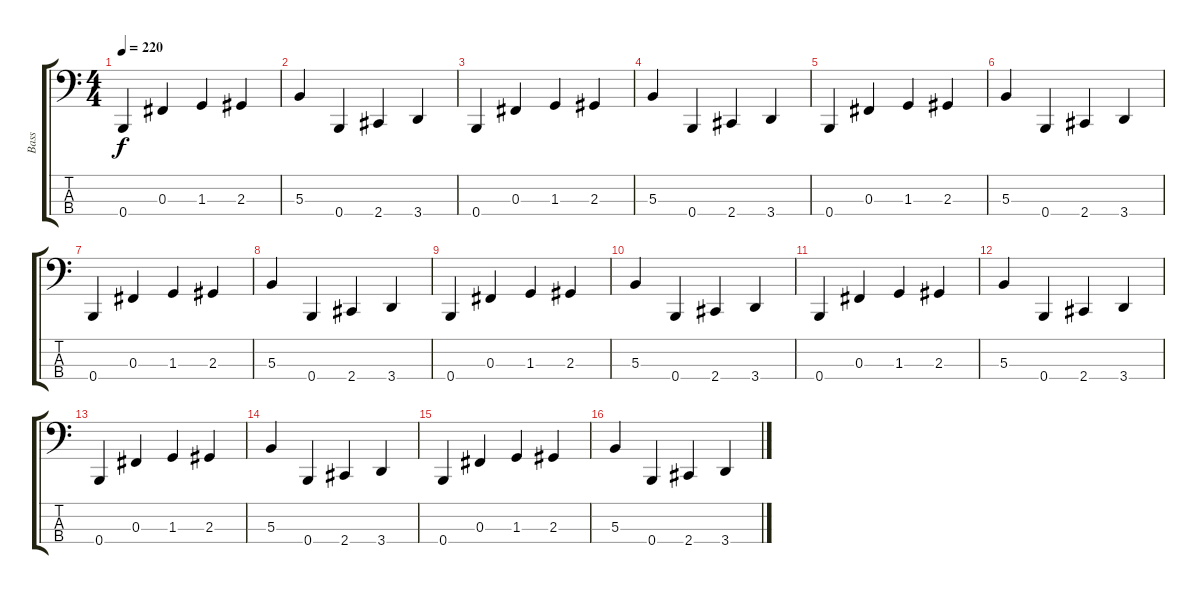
\track ("Bass" "Bass") {instrument electricbasspick}
\staff {score tabs}
\tuning (E2 B1 Gb1 B0) {hide}
\ts (4 4)
\tempo 220
\clef f4
\ks c
0.4.4{dy f} 0.3.4 1.3.4 2.3.4 |
5.3.4 0.4.4 2.4.4 3.4.4 |
0.4.4 0.3.4 1.3.4 2.3.4 |
5.3.4 0.4.4 2.4.4 3.4.4 |
0.4.4 0.3.4 1.3.4 2.3.4 |
5.3.4 0.4.4 2.4.4 3.4.4 |
0.4.4 0.3.4 1.3.4 2.3.4 |
5.3.4 0.4.4 2.4.4 3.4.4 |
0.4.4 0.3.4 1.3.4 2.3.4 |
5.3.4 0.4.4 2.4.4 3.4.4 |
0.4.4 0.3.4 1.3.4 2.3.4 |
5.3.4 0.4.4 2.4.4 3.4.4 |
0.4.4 0.3.4 1.3.4 2.3.4 |
5.3.4 0.4.4 2.4.4 3.4.4 |
0.4.4 0.3.4 1.3.4 2.3.4 |
5.3.4 0.4.4 2.4.4 3.4.4
